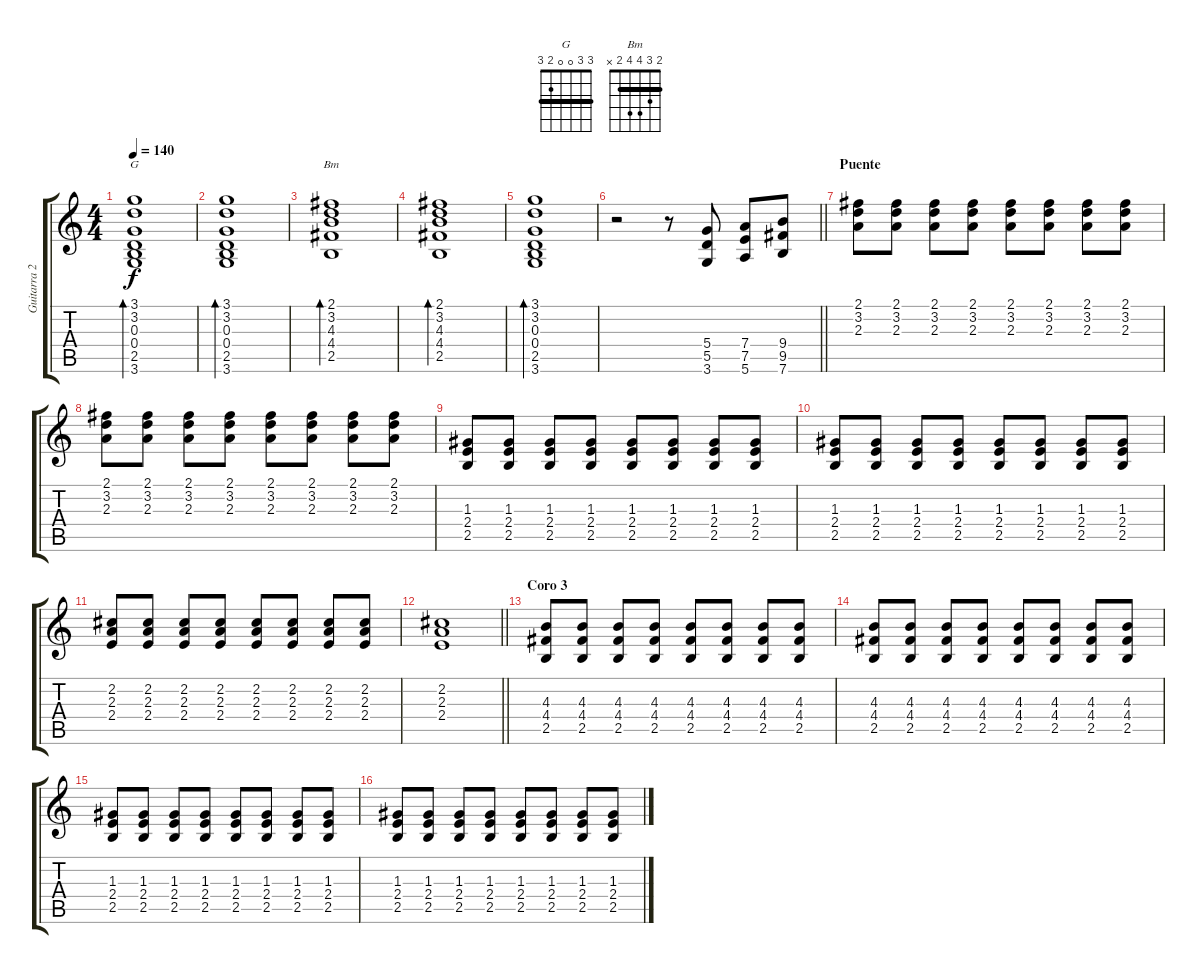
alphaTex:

\track ("Guitarra 2" "Guitarra 2") {instrument electricguitarclean}
\staff {score tabs}
\tuning (E4 B3 G3 D3 A2 E2) {hide}
\chord ("G" 3 3 0 0 2 3) {barre 3}
\chord ("Bm" 2 3 4 4 2 x) {barre 2}
\ts (4 4)
\tempo 140
\clef g2
\ks c
(3.1 3.2 0.3 0.4 2.5 3.6).1{bd 240 ch "G" dy f} |
(3.1 3.2 0.3 0.4 2.5 3.6).1{bd 240} |
(2.1 3.2 4.3 4.4 2.5).1{bd 240 ch "Bm"} |
(2.1 3.2 4.3 4.4 2.5).1{bd 240} |
(3.1 3.2 0.3 0.4 2.5 3.6).1{bd 240} |
\barLineRight lightlight
r.2 r.8 (5.4 5.5 3.6).8{instrument overdrivenguitar} (7.4 7.5 5.6).8 (9.4 9.5 7.6).8 |
\section ("" "Puente")
(2.1 3.2 2.3).8 (2.1 3.2 2.3).8 (2.1 3.2 2.3).8 (2.1 3.2 2.3).8 (2.1 3.2 2.3).8 (2.1 3.2 2.3).8 (2.1 3.2 2.3).8 (2.1 3.2 2.3).8 |
(2.1 3.2 2.3).8 (2.1 3.2 2.3).8 (2.1 3.2 2.3).8 (2.1 3.2 2.3).8 (2.1 3.2 2.3).8 (2.1 3.2 2.3).8 (2.1 3.2 2.3).8 (2.1 3.2 2.3).8 |
(1.3 2.4 2.5).8 (1.3 2.4 2.5).8 (1.3 2.4 2.5).8 (1.3 2.4 2.5).8 (1.3 2.4 2.5).8 (1.3 2.4 2.5).8 (1.3 2.4 2.5).8 (1.3 2.4 2.5).8 |
(1.3 2.4 2.5).8 (1.3 2.4 2.5).8 (1.3 2.4 2.5).8 (1.3 2.4 2.5).8 (1.3 2.4 2.5).8 (1.3 2.4 2.5).8 (1.3 2.4 2.5).8 (1.3 2.4 2.5).8 |
(2.2 2.3 2.4).8 (2.2 2.3 2.4).8 (2.2 2.3 2.4).8 (2.2 2.3 2.4).8 (2.2 2.3 2.4).8 (2.2 2.3 2.4).8 (2.2 2.3 2.4).8 (2.2 2.3 2.4).8 |
\barLineRight lightlight
(2.2 2.3 2.4).1 |
\section ("" "Coro 3")
(4.3 4.4 2.5).8 (4.3 4.4 2.5).8 (4.3 4.4 2.5).8 (4.3 4.4 2.5).8 (4.3 4.4 2.5).8 (4.3 4.4 2.5).8 (4.3 4.4 2.5).8 (4.3 4.4 2.5).8 |
(4.3 4.4 2.5).8 (4.3 4.4 2.5).8 (4.3 4.4 2.5).8 (4.3 4.4 2.5).8 (4.3 4.4 2.5).8 (4.3 4.4 2.5).8 (4.3 4.4 2.5).8 (4.3 4.4 2.5).8 |
(1.3 2.4 2.5).8 (1.3 2.4 2.5).8 (1.3 2.4 2.5).8 (1.3 2.4 2.5).8 (1.3 2.4 2.5).8 (1.3 2.4 2.5).8 (1.3 2.4 2.5).8 (1.3 2.4 2.5).8 |
(1.3 2.4 2.5).8 (1.3 2.4 2.5).8 (1.3 2.4 2.5).8 (1.3 2.4 2.5).8 (1.3 2.4 2.5).8 (1.3 2.4 2.5).8 (1.3 2.4 2.5).8 (1.3 2.4 2.5).8
